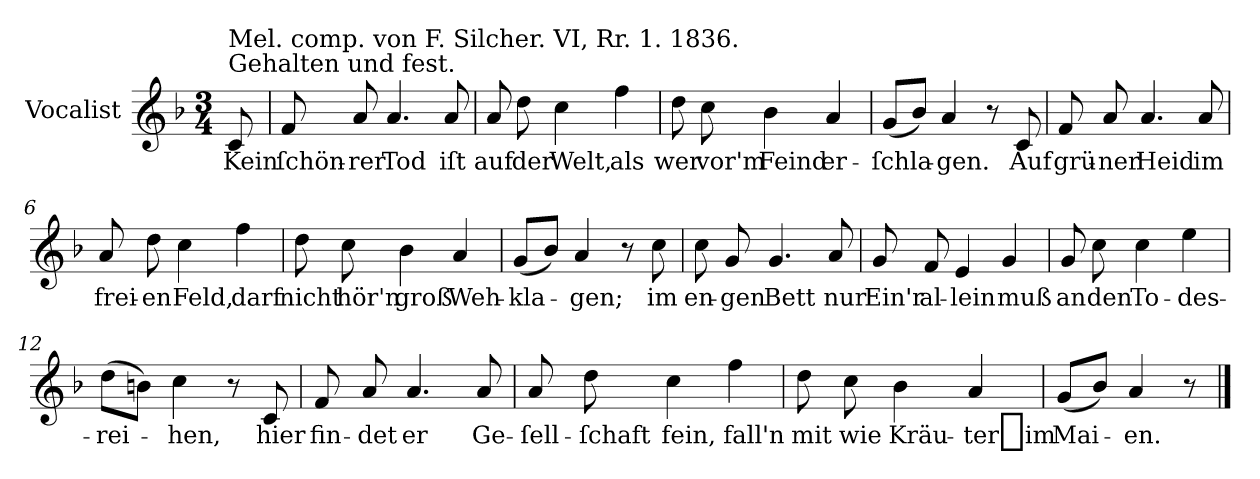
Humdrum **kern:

**kern	**text
*part1	*part1
*staff1	*staff1
*I"Vocalist	*
*k[b-]	*
*F:	*
*M3/4	*
=	=
!LO:TX:a:t=Gehalten und fest.	!
!LO:TX:a:t=Mel. comp. von F. Silcher. VI, Rr. 1. 1836.	!
8c	Kein
=1	=1
8f	ſchön-
8a	-rer
4.a	Tod
8a	iſt
=2	=2
8a	auf
8dd	der
4cc	Welt,
4ff	als
=3	=3
8dd	wer
8cc	vor'm
4b-	Feind
4a	er-
=4	=4
(8gL	-ſchla-
8b-J)	.
4a	-gen.
8r	.
8c	Auf
=5	=5
8f	grü-
8a	-ner
4.a	Heid
8a	im
=6	=6
8a	frei-
8dd	-en
4cc	Feld,
4ff	darf
=7	=7
8dd	nicht
8cc	hör'n
4b-	groß
4a	Weh-
=8	=8
(8gL	-kla-
8b-J)	.
4a	-gen;
8r	.
8cc	im
=9	=9
8cc	en-
8g	-gen
4.g	Bett
8a	nur
=10	=10
8g	Ein'r
8f	al-
4e	-lein
4g	muß
=11	=11
8g	an
8cc	den
4cc	To-
4ee	-des-
=12	=12
(8ddL	-rei-
8bnJ)	.
4cc	-hen,
8r	.
8c	hier
=13	=13
8f	fin-
8a	-det
4.a	er
8a	Ge-
=14	=14
8a	-ſell-
8dd	-ſchaft
4cc	fein,
4ff	fall'n
=15	=15
8dd	mit
8cc	wie
4b-	Kräu-
4a	-ter_im
=16	=16
(8gL	Mai-
8b-J)	.
4a	-en.
8r	.
==	==
*-	*-
